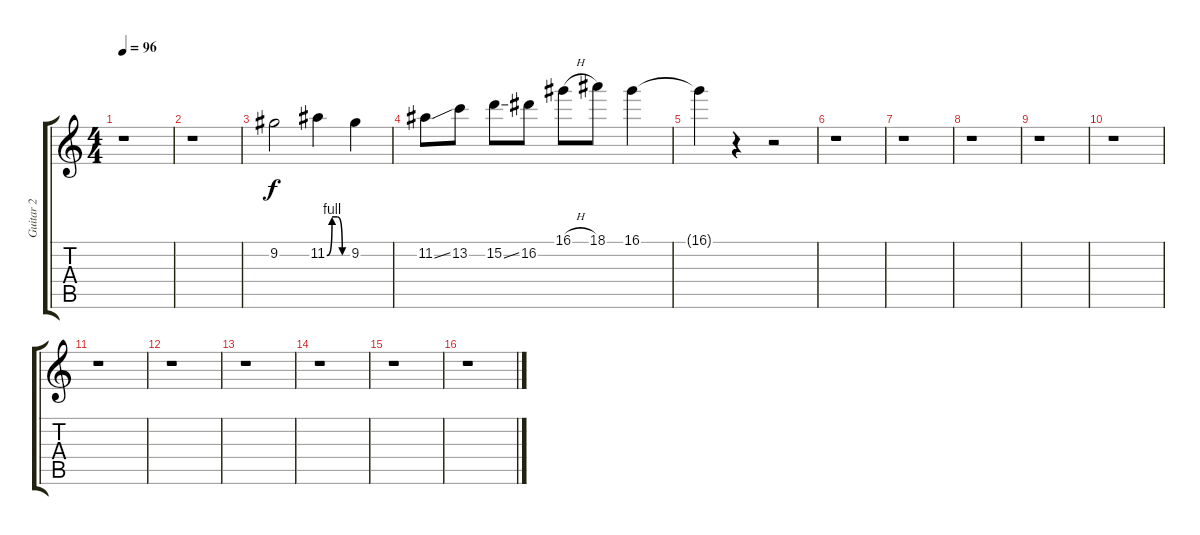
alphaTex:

\track ("Guitar 2" "Guitar 2") {instrument overdrivenguitar}
\staff {score tabs}
\tuning (E4 B3 G3 D3 A2 E2) {hide}
\ts (4 4)
\tempo 96
\clef g2
\ks c
r.1{dy f} |
r.1 |
9.2.2 11.2{be (custom 0 0 15 4 30 4 45 0 60 0)}.4 9.2.4 |
11.2{ss}.8 13.2.8 15.2{ss}.8 16.2.8 16.1{h}.8 18.1.8 16.1.4 |
16.1{t}.4 r.4 r.2 |
r.1 |
r.1 |
r.1 |
r.1 |
r.1 |
r.1 |
r.1 |
r.1 |
r.1 |
r.1 |
r.1
